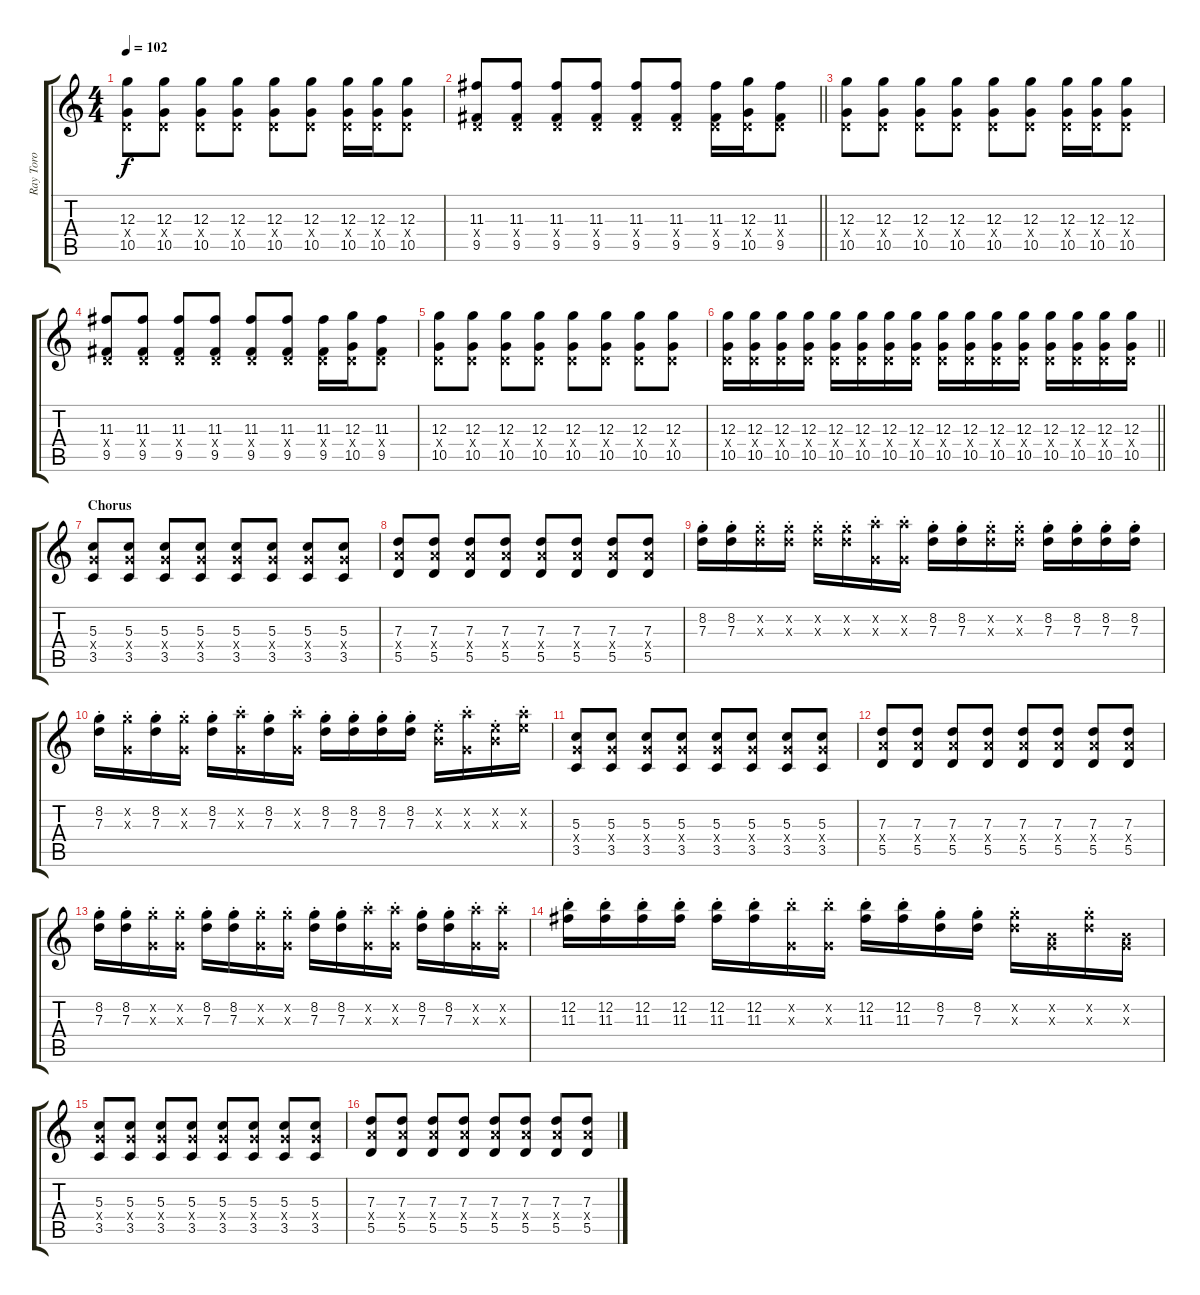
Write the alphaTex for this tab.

\track ("Ray Toro" "Ray Toro") {instrument distortionguitar}
\staff {score tabs}
\tuning (E4 B3 G3 D3 A2 E2) {hide}
\ts (4 4)
\tempo 102
\clef g2
\ks c
(12.3 0.4{x} 10.5).8{dy f} (12.3 0.4{x} 10.5).8 (12.3 0.4{x} 10.5).8 (12.3 0.4{x} 10.5).8 (12.3 0.4{x} 10.5).8 (12.3 0.4{x} 10.5).8 (12.3 0.4{x} 10.5).16 (12.3 0.4{x} 10.5).16 (12.3 0.4{x} 10.5).8 |
\barLineRight lightlight
(11.3 0.4{x} 9.5).8 (11.3 0.4{x} 9.5).8 (11.3 0.4{x} 9.5).8 (11.3 0.4{x} 9.5).8 (11.3 0.4{x} 9.5).8 (11.3 0.4{x} 9.5).8 (11.3 0.4{x} 9.5).16 (12.3 0.4{x} 10.5).16 (11.3 0.4{x} 9.5).8 |
(12.3 0.4{x} 10.5).8 (12.3 0.4{x} 10.5).8 (12.3 0.4{x} 10.5).8 (12.3 0.4{x} 10.5).8 (12.3 0.4{x} 10.5).8 (12.3 0.4{x} 10.5).8 (12.3 0.4{x} 10.5).16 (12.3 0.4{x} 10.5).16 (12.3 0.4{x} 10.5).8 |
(11.3 0.4{x} 9.5).8 (11.3 0.4{x} 9.5).8 (11.3 0.4{x} 9.5).8 (11.3 0.4{x} 9.5).8 (11.3 0.4{x} 9.5).8 (11.3 0.4{x} 9.5).8 (11.3 0.4{x} 9.5).16 (12.3 0.4{x} 10.5).16 (11.3 0.4{x} 9.5).8 |
(12.3 0.4{x} 10.5).8 (12.3 0.4{x} 10.5).8 (12.3 0.4{x} 10.5).8 (12.3 0.4{x} 10.5).8 (12.3 0.4{x} 10.5).8 (12.3 0.4{x} 10.5).8 (12.3 0.4{x} 10.5).8 (12.3 0.4{x} 10.5).8 |
\barLineRight lightlight
(12.3 0.4{x} 10.5).16 (12.3 0.4{x} 10.5).16 (12.3 0.4{x} 10.5).16 (12.3 0.4{x} 10.5).16 (12.3 0.4{x} 10.5).16 (12.3 0.4{x} 10.5).16 (12.3 0.4{x} 10.5).16 (12.3 0.4{x} 10.5).16 (12.3 0.4{x} 10.5).16 (12.3 0.4{x} 10.5).16 (12.3 0.4{x} 10.5).16 (12.3 0.4{x} 10.5).16 (12.3 0.4{x} 10.5).16 (12.3 0.4{x} 10.5).16 (12.3 0.4{x} 10.5).16 (12.3 0.4{x} 10.5).16 |
\section ("" "Chorus")
(5.3 5.4{x} 3.5).8 (5.3 5.4{x} 3.5).8 (5.3 5.4{x} 3.5).8 (5.3 5.4{x} 3.5).8 (5.3 5.4{x} 3.5).8 (5.3 5.4{x} 3.5).8 (5.3 5.4{x} 3.5).8 (5.3 5.4{x} 3.5).8 |
(7.3 7.4{x} 5.5).8 (7.3 7.4{x} 5.5).8 (7.3 7.4{x} 5.5).8 (7.3 7.4{x} 5.5).8 (7.3 7.4{x} 5.5).8 (7.3 7.4{x} 5.5).8 (7.3 7.4{x} 5.5).8 (7.3 7.4{x} 5.5).8 |
(8.2{st} 7.3).16 (8.2{st} 7.3).16 (8.2{st x} 7.3{x}).16 (8.2{st x} 7.3{x}).16 (8.2{st x} 7.3{x}).16 (8.2{st x} 7.3{x}).16 (10.2{st x} 0.3{x}).16 (10.2{st x} 0.3{x}).16 (8.2{st} 7.3).16 (8.2{st} 7.3).16 (8.2{st x} 7.3{x}).16 (8.2{st x} 7.3{x}).16 (8.2{st} 7.3).16 (8.2{st} 7.3).16 (8.2{st} 7.3).16 (8.2{st} 7.3).16 |
(8.2{st} 7.3).16 (8.2{st x} 0.3{x}).16 (8.2{st} 7.3).16 (8.2{st x} 0.3{x}).16 (8.2{st} 7.3).16 (10.2{st x} 0.3{x}).16 (8.2{st} 7.3).16 (10.2{st x} 0.3{x}).16 (8.2{st} 7.3).16 (8.2{st} 7.3).16 (8.2{st} 7.3).16 (8.2{st} 7.3).16 (5.2{st x} 4.3{x}).16 (10.2{st x} 0.3{x}).16 (5.2{st x} 4.3{x}).16 (10.2{st x} 9.3{x}).16 |
(5.3 5.4{x} 3.5).8 (5.3 5.4{x} 3.5).8 (5.3 5.4{x} 3.5).8 (5.3 5.4{x} 3.5).8 (5.3 5.4{x} 3.5).8 (5.3 5.4{x} 3.5).8 (5.3 5.4{x} 3.5).8 (5.3 5.4{x} 3.5).8 |
(7.3 7.4{x} 5.5).8 (7.3 7.4{x} 5.5).8 (7.3 7.4{x} 5.5).8 (7.3 7.4{x} 5.5).8 (7.3 7.4{x} 5.5).8 (7.3 7.4{x} 5.5).8 (7.3 7.4{x} 5.5).8 (7.3 7.4{x} 5.5).8 |
(8.2{st} 7.3).16 (8.2{st} 7.3).16 (8.2{st x} 0.3{x}).16 (8.2{st x} 0.3{x}).16 (8.2{st} 7.3).16 (8.2{st} 7.3).16 (8.2{st x} 0.3{x}).16 (8.2{st x} 0.3{x}).16 (8.2{st} 7.3).16 (8.2{st} 7.3).16 (10.2{st x} 0.3{x}).16 (10.2{st x} 0.3{x}).16 (8.2{st} 7.3).16 (8.2{st} 7.3).16 (10.2{st x} 0.3{x}).16 (10.2{st x} 0.3{x}).16 |
(12.2{st} 11.3).16 (12.2{st} 11.3).16 (12.2{st} 11.3).16 (12.2{st} 11.3).16 (12.2{st} 11.3).16 (12.2{st} 11.3).16 (12.2{st x} 0.3{x}).16 (12.2{st x} 0.3{x}).16 (12.2{st} 11.3).16 (12.2{st} 11.3).16 (8.2{st} 7.3).16 (8.2{st} 7.3).16 (8.2{st x} 7.3{x}).16 (0.2{x} 0.3{x}).16 (8.2{st x} 7.3{x}).16 (0.2{x} 0.3{x}).16 |
(5.3 5.4{x} 3.5).8 (5.3 5.4{x} 3.5).8 (5.3 5.4{x} 3.5).8 (5.3 5.4{x} 3.5).8 (5.3 5.4{x} 3.5).8 (5.3 5.4{x} 3.5).8 (5.3 5.4{x} 3.5).8 (5.3 5.4{x} 3.5).8 |
(7.3 7.4{x} 5.5).8 (7.3 7.4{x} 5.5).8 (7.3 7.4{x} 5.5).8 (7.3 7.4{x} 5.5).8 (7.3 7.4{x} 5.5).8 (7.3 7.4{x} 5.5).8 (7.3 7.4{x} 5.5).8 (7.3 7.4{x} 5.5).8
